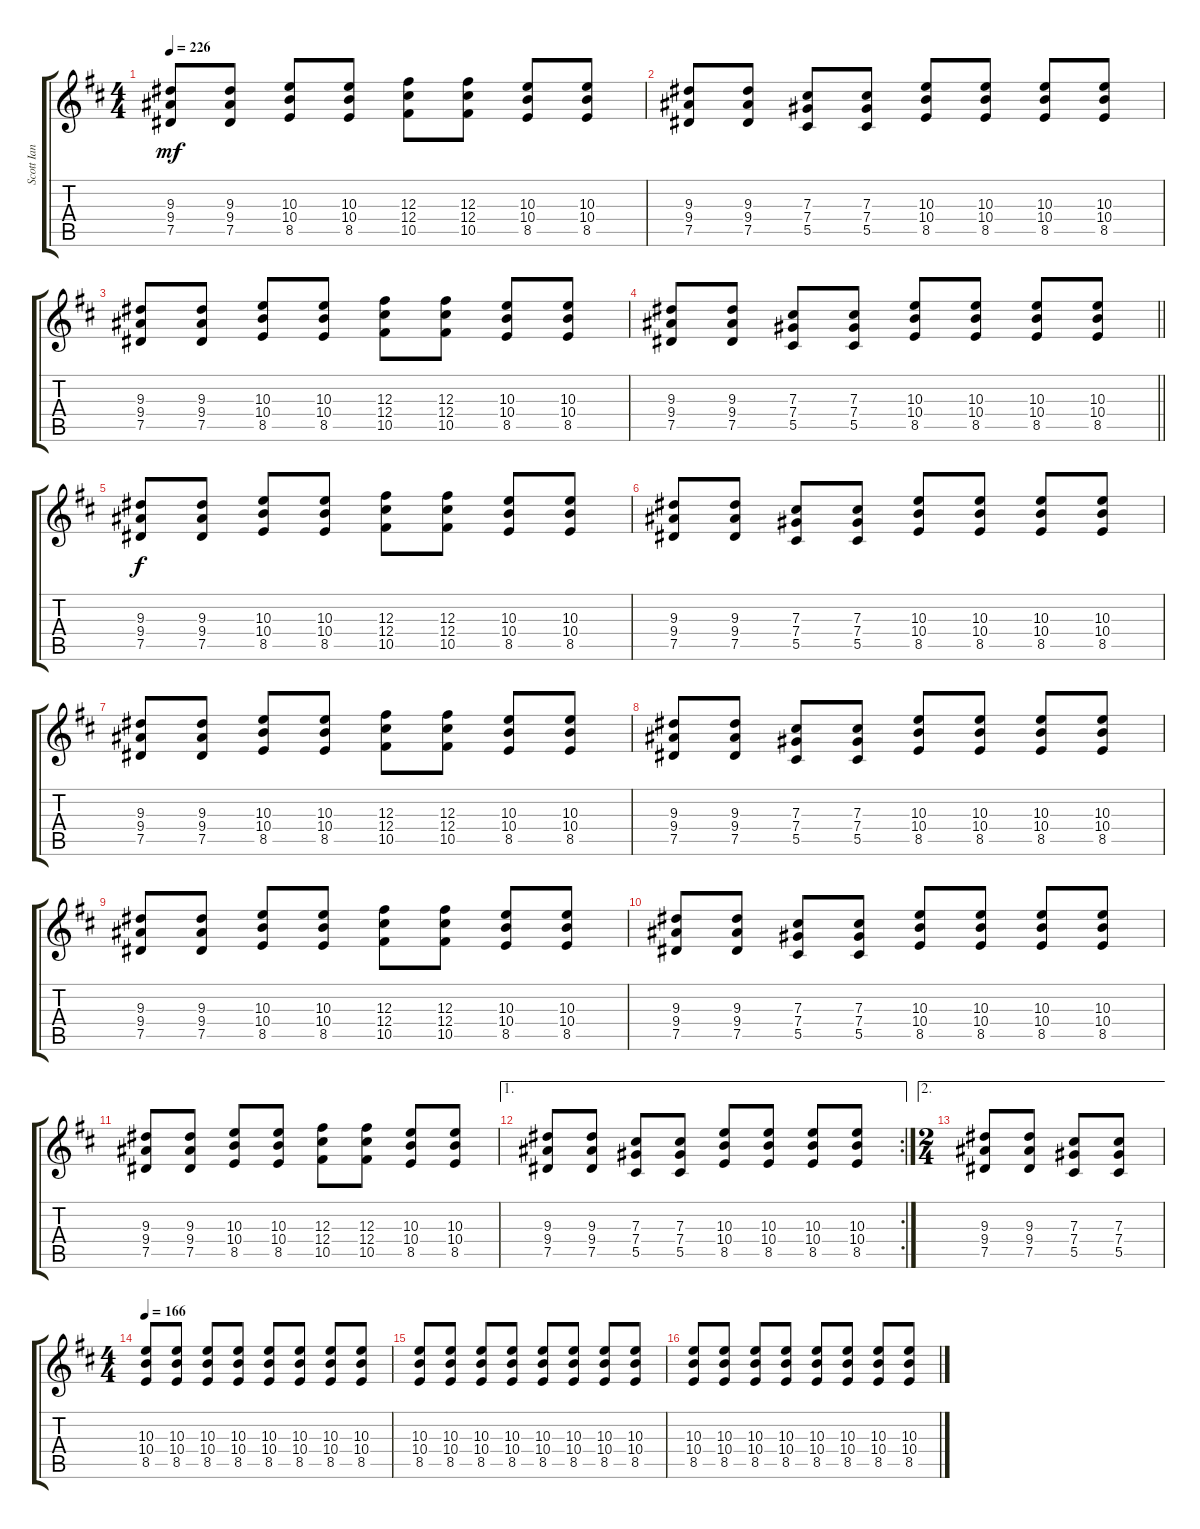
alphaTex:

\track ("Scott Ian" "Scott Ian") {instrument distortionguitar}
\staff {score tabs}
\tuning (Eb4 Bb3 Gb3 Db3 Ab2 Eb2) {hide}
\ts (4 4)
\tempo 226
\clef g2
\ks d
(9.3 9.4 7.5).8{dy mf} (9.3 9.4 7.5).8 (10.3 10.4 8.5).8 (10.3 10.4 8.5).8 (12.3 12.4 10.5).8 (12.3 12.4 10.5).8 (10.3 10.4 8.5).8 (10.3 10.4 8.5).8 |
(9.3 9.4 7.5).8 (9.3 9.4 7.5).8 (7.3 7.4 5.5).8 (7.3 7.4 5.5).8 (10.3 10.4 8.5).8 (10.3 10.4 8.5).8 (10.3 10.4 8.5).8 (10.3 10.4 8.5).8 |
(9.3 9.4 7.5).8 (9.3 9.4 7.5).8 (10.3 10.4 8.5).8 (10.3 10.4 8.5).8 (12.3 12.4 10.5).8 (12.3 12.4 10.5).8 (10.3 10.4 8.5).8 (10.3 10.4 8.5).8 |
\barLineRight lightlight
(9.3 9.4 7.5).8 (9.3 9.4 7.5).8 (7.3 7.4 5.5).8 (7.3 7.4 5.5).8 (10.3 10.4 8.5).8 (10.3 10.4 8.5).8 (10.3 10.4 8.5).8 (10.3 10.4 8.5).8 |
(9.3 9.4 7.5).8{dy f} (9.3 9.4 7.5).8 (10.3 10.4 8.5).8 (10.3 10.4 8.5).8 (12.3 12.4 10.5).8 (12.3 12.4 10.5).8 (10.3 10.4 8.5).8 (10.3 10.4 8.5).8 |
(9.3 9.4 7.5).8 (9.3 9.4 7.5).8 (7.3 7.4 5.5).8 (7.3 7.4 5.5).8 (10.3 10.4 8.5).8 (10.3 10.4 8.5).8 (10.3 10.4 8.5).8 (10.3 10.4 8.5).8 |
(9.3 9.4 7.5).8 (9.3 9.4 7.5).8 (10.3 10.4 8.5).8 (10.3 10.4 8.5).8 (12.3 12.4 10.5).8 (12.3 12.4 10.5).8 (10.3 10.4 8.5).8 (10.3 10.4 8.5).8 |
(9.3 9.4 7.5).8 (9.3 9.4 7.5).8 (7.3 7.4 5.5).8 (7.3 7.4 5.5).8 (10.3 10.4 8.5).8 (10.3 10.4 8.5).8 (10.3 10.4 8.5).8 (10.3 10.4 8.5).8 |
(9.3 9.4 7.5).8 (9.3 9.4 7.5).8 (10.3 10.4 8.5).8 (10.3 10.4 8.5).8 (12.3 12.4 10.5).8 (12.3 12.4 10.5).8 (10.3 10.4 8.5).8 (10.3 10.4 8.5).8 |
(9.3 9.4 7.5).8 (9.3 9.4 7.5).8 (7.3 7.4 5.5).8 (7.3 7.4 5.5).8 (10.3 10.4 8.5).8 (10.3 10.4 8.5).8 (10.3 10.4 8.5).8 (10.3 10.4 8.5).8 |
(9.3 9.4 7.5).8 (9.3 9.4 7.5).8 (10.3 10.4 8.5).8 (10.3 10.4 8.5).8 (12.3 12.4 10.5).8 (12.3 12.4 10.5).8 (10.3 10.4 8.5).8 (10.3 10.4 8.5).8 |
\ae 1
\rc 2
(9.3 9.4 7.5).8 (9.3 9.4 7.5).8 (7.3 7.4 5.5).8 (7.3 7.4 5.5).8 (10.3 10.4 8.5).8 (10.3 10.4 8.5).8 (10.3 10.4 8.5).8 (10.3 10.4 8.5).8 |
\ae 2
\ts (2 4)
(9.3 9.4 7.5).8 (9.3 9.4 7.5).8 (7.3 7.4 5.5).8 (7.3 7.4 5.5).8 |
\ts (4 4)
\tempo 166
(10.3 10.4 8.5).8 (10.3 10.4 8.5).8 (10.3 10.4 8.5).8 (10.3 10.4 8.5).8 (10.3 10.4 8.5).8 (10.3 10.4 8.5).8 (10.3 10.4 8.5).8 (10.3 10.4 8.5).8 |
(10.3 10.4 8.5).8 (10.3 10.4 8.5).8 (10.3 10.4 8.5).8 (10.3 10.4 8.5).8 (10.3 10.4 8.5).8 (10.3 10.4 8.5).8 (10.3 10.4 8.5).8 (10.3 10.4 8.5).8 |
(10.3 10.4 8.5).8 (10.3 10.4 8.5).8 (10.3 10.4 8.5).8 (10.3 10.4 8.5).8 (10.3 10.4 8.5).8 (10.3 10.4 8.5).8 (10.3 10.4 8.5).8 (10.3 10.4 8.5).8
